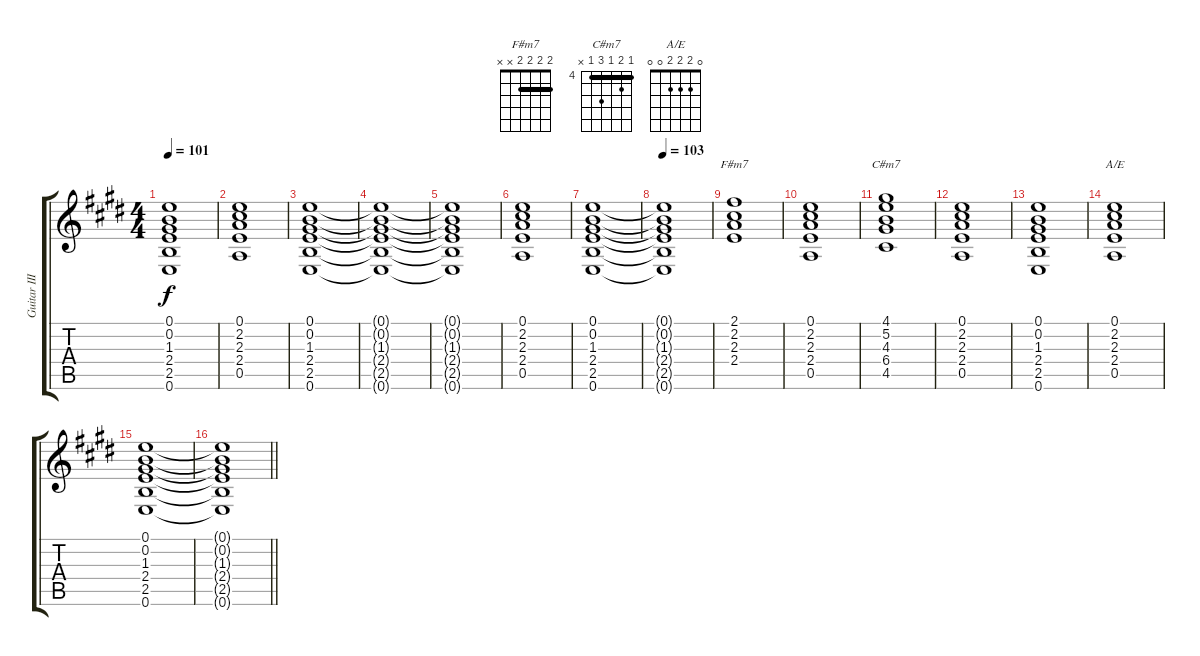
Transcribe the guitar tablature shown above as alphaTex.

\track ("Guitar III" "Guitar III") {instrument electricguitarclean}
\staff {score tabs}
\tuning (E4 B3 G3 D3 A2 E2) {hide}
\chord ("F#m7" 2 2 2 2 x x) {barre 2}
\chord ("C#m7" 4 5 4 6 4 x) {firstfret 4 barre 4}
\chord ("A/E" 0 2 2 2 0 0)
\ts (4 4)
\tempo 101
\clef g2
\ks e
(0.1{t} 0.2{t} 1.3{t} 2.4{t} 2.5{t} 0.6{t}).1{dy f} |
(0.1 2.2 2.3 2.4 0.5).1 |
(0.1 0.2 1.3 2.4 2.5 0.6).1 |
(0.1{t} 0.2{t} 1.3{t} 2.4{t} 2.5{t} 0.6{t}).1 |
(0.1{t} 0.2{t} 1.3{t} 2.4{t} 2.5{t} 0.6{t}).1 |
(0.1 2.2 2.3 2.4 0.5).1 |
(0.1 0.2 1.3 2.4 2.5 0.6).1 |
\tempo 103
(0.1{t} 0.2{t} 1.3{t} 2.4{t} 2.5{t} 0.6{t}).1 |
(2.1 2.2 2.3 2.4).1{ch "F#m7"} |
(0.1 2.2 2.3 2.4 0.5).1 |
(4.1 5.2 4.3 6.4 4.5).1{ch "C#m7"} |
(0.1 2.2 2.3 2.4 0.5).1 |
(0.1 0.2 1.3 2.4 2.5 0.6).1 |
(0.1 2.2 2.3 2.4 0.5).1{ch "A/E"} |
(0.1 0.2 1.3 2.4 2.5 0.6).1 |
\barLineRight lightlight
(0.1{t} 0.2{t} 1.3{t} 2.4{t} 2.5{t} 0.6{t}).1
